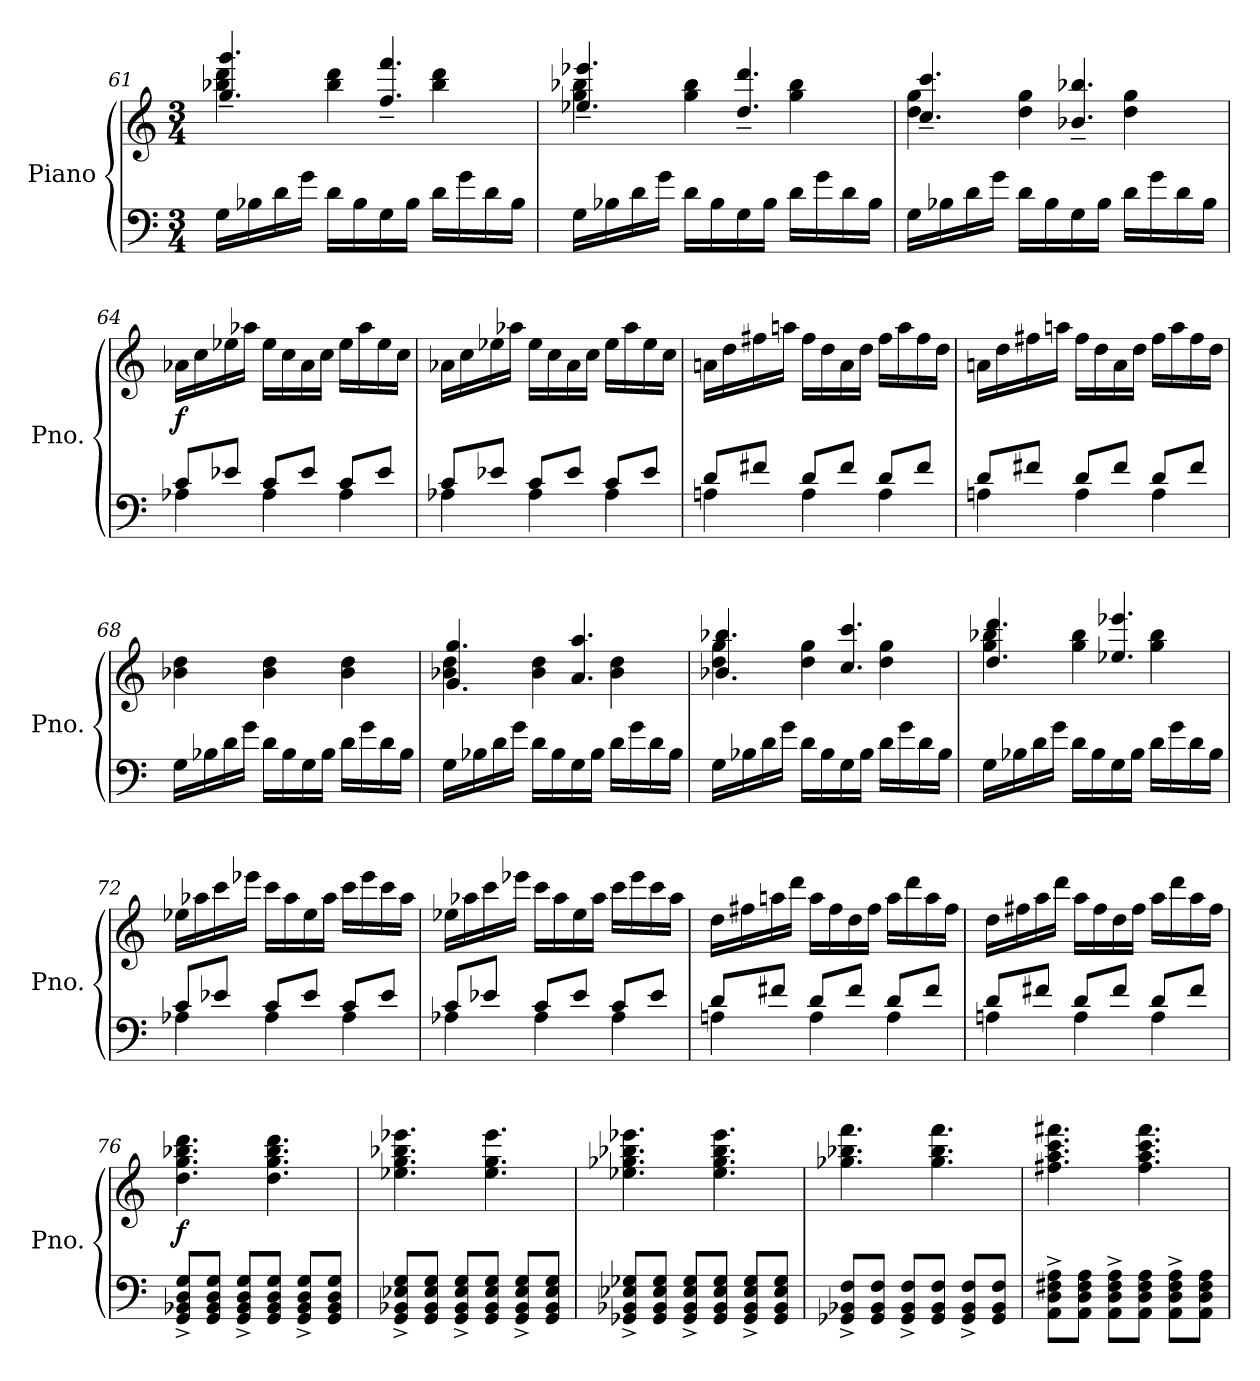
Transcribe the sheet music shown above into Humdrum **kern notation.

**kern	**kern	**dynam
*part1	*part1	*part1
*staff2	*staff1	*staff1/2
*I"Piano	*	*
*I'Pno.	*	*
!!LO:LB:g=z
*clefF4	*clefG2	*
*k[]	*k[]	*
*M3/4	*M3/4	*
=61	=61	=61
*	*^	*
16G\LL	4bb-X\ 4ddd\	4.gg/~ 4.ggg/~	.
16B-X\	.	.	.
16d\	.	.	.
16g\JJ	.	.	.
16d\LL	4bb-\ 4ddd\	.	.
16B-\	.	.	.
16G\	.	4.ff/~ 4.fff/~	.
16B-\JJ	.	.	.
16d\LL	4bb-\ 4ddd\	.	.
16g\	.	.	.
16d\	.	.	.
16B-\JJ	.	.	.
=62	=62	=62	=62
16G\LL	4gg\ 4bb-X\	4.ee-X/~ 4.eee-X/~	.
16B-X\	.	.	.
16d\	.	.	.
16g\JJ	.	.	.
16d\LL	4gg\ 4bb-\	.	.
16B-\	.	.	.
16G\	.	4.dd/~ 4.ddd/~	.
16B-\JJ	.	.	.
16d\LL	4gg\ 4bb-\	.	.
16g\	.	.	.
16d\	.	.	.
16B-\JJ	.	.	.
=63	=63	=63	=63
16G\LL	4dd\ 4gg\	4.cc/~ 4.ccc/~	.
16B-X\	.	.	.
16d\	.	.	.
16g\JJ	.	.	.
16d\LL	4dd\ 4gg\	.	.
16B-\	.	.	.
16G\	.	4.b-X/~ 4.bb-X/~	.
16B-\JJ	.	.	.
16d\LL	4dd\ 4gg\	.	.
16g\	.	.	.
16d\	.	.	.
16B-\JJ	.	.	.
*	*v	*v	*
!!LO:LB:g=z
=64	=64	=64
*^	*	*
!	!	!	!LO:DY:b
8c/L	4A-X\	16a-X\LL	f
.	.	16cc\	.
8e-X/J	.	16ee-X\	.
.	.	16aa-X\JJ	.
8c/L	4A-\	16ee-\LL	.
.	.	16cc\	.
8e-/J	.	16a-\	.
.	.	16cc\JJ	.
8c/L	4A-\	16ee-\LL	.
.	.	16aa-\	.
8e-/J	.	16ee-\	.
.	.	16cc\JJ	.
=65	=65	=65	=65
8c/L	4A-X\	16a-X\LL	.
.	.	16cc\	.
8e-X/J	.	16ee-X\	.
.	.	16aa-X\JJ	.
8c/L	4A-\	16ee-\LL	.
.	.	16cc\	.
8e-/J	.	16a-\	.
.	.	16cc\JJ	.
8c/L	4A-\	16ee-\LL	.
.	.	16aa-\	.
8e-/J	.	16ee-\	.
.	.	16cc\JJ	.
=66	=66	=66	=66
8d/L	4An\	16an\LL	.
.	.	16dd\	.
8f#X/J	.	16ff#X\	.
.	.	16aan\JJ	.
8d/L	4A\	16ff#\LL	.
.	.	16dd\	.
8f#/J	.	16a\	.
.	.	16dd\JJ	.
8d/L	4A\	16ff#\LL	.
.	.	16aa\	.
8f#/J	.	16ff#\	.
.	.	16dd\JJ	.
!!LO:LB:g=z
=67	=67	=67	=67
8d/L	4An\	16an\LL	.
.	.	16dd\	.
8f#X/J	.	16ff#X\	.
.	.	16aan\JJ	.
8d/L	4A\	16ff#\LL	.
.	.	16dd\	.
8f#/J	.	16a\	.
.	.	16dd\JJ	.
8d/L	4A\	16ff#\LL	.
.	.	16aa\	.
8f#/J	.	16ff#\	.
.	.	16dd\JJ	.
*v	*v	*	*
=68	=68	=68
16G\LL	4b-X\ 4dd\	.
16B-X\	.	.
16d\	.	.
16g\JJ	.	.
16d\LL	4b-\ 4dd\	.
16B-\	.	.
16G\	.	.
16B-\JJ	.	.
16d\LL	4b-\ 4dd\	.
16g\	.	.
16d\	.	.
16B-\JJ	.	.
=69	=69	=69
*	*^	*
16G\LL	4b-X\ 4dd\	4.g/ 4.gg/	.
16B-X\	.	.	.
16d\	.	.	.
16g\JJ	.	.	.
16d\LL	4b-\ 4dd\	.	.
16B-\	.	.	.
16G\	.	4.a/ 4.aa/	.
16B-\JJ	.	.	.
16d\LL	4b-\ 4dd\	.	.
16g\	.	.	.
16d\	.	.	.
16B-\JJ	.	.	.
!!LO:LB:g=z	!!
=70	=70	=70	=70
16G\LL	4dd\ 4gg\	4.b-X/ 4.bb-X/	.
16B-X\	.	.	.
16d\	.	.	.
16g\JJ	.	.	.
16d\LL	4dd\ 4gg\	.	.
16B-\	.	.	.
16G\	.	4.cc/ 4.ccc/	.
16B-\JJ	.	.	.
16d\LL	4dd\ 4gg\	.	.
16g\	.	.	.
16d\	.	.	.
16B-\JJ	.	.	.
=71	=71	=71	=71
16G\LL	4gg\ 4bb-X\	4.dd/ 4.ddd/	.
16B-X\	.	.	.
16d\	.	.	.
16g\JJ	.	.	.
16d\LL	4gg\ 4bb-\	.	.
16B-\	.	.	.
16G\	.	4.ee-X/ 4.eee-X/	.
16B-\JJ	.	.	.
16d\LL	4gg\ 4bb-\	.	.
16g\	.	.	.
16d\	.	.	.
16B-\JJ	.	.	.
*	*v	*v	*
=72	=72	=72
*^	*	*
8c/L	4A-X\	16ee-X\LL	.
.	.	16aa-X\	.
8e-X/J	.	16ccc\	.
.	.	16eee-X\JJ	.
8c/L	4A-\	16ccc\LL	.
.	.	16aa-\	.
8e-/J	.	16ee-\	.
.	.	16aa-\JJ	.
8c/L	4A-\	16ccc\LL	.
.	.	16eee-\	.
8e-/J	.	16ccc\	.
.	.	16aa-\JJ	.
!!LO:LB:g=z
=73	=73	=73	=73
8c/L	4A-X\	16ee-X\LL	.
.	.	16aa-X\	.
8e-X/J	.	16ccc\	.
.	.	16eee-X\JJ	.
8c/L	4A-\	16ccc\LL	.
.	.	16aa-\	.
8e-/J	.	16ee-\	.
.	.	16aa-\JJ	.
8c/L	4A-\	16ccc\LL	.
.	.	16eee-\	.
8e-/J	.	16ccc\	.
.	.	16aa-\JJ	.
=74	=74	=74	=74
8d/L	4An\	16dd\LL	.
.	.	16ff#X\	.
8f#X/J	.	16aan\	.
.	.	16ddd\JJ	.
8d/L	4A\	16aa\LL	.
.	.	16ff#\	.
8f#/J	.	16dd\	.
.	.	16ff#\JJ	.
8d/L	4A\	16aa\LL	.
.	.	16ddd\	.
8f#/J	.	16aa\	.
.	.	16ff#\JJ	.
=75	=75	=75	=75
8d/L	4An\	16dd\LL	.
.	.	16ff#X\	.
8f#X/J	.	16aa\	.
.	.	16ddd\JJ	.
8d/L	4A\	16aa\LL	.
.	.	16ff#\	.
8f#/J	.	16dd\	.
.	.	16ff#\JJ	.
8d/L	4A\	16aa\LL	.
.	.	16ddd\	.
8f#/J	.	16aa\	.
.	.	16ff#\JJ	.
*v	*v	*	*
!!LO:PB:g=z
=76	=76	=76
!	!	!LO:DY:b
8GG/^ 8BB-X/^ 8D/^ 8G/^L	4.dd\ 4.gg\ 4.bb-X\ 4.ddd\	f
8GG/ 8BB-/ 8D/ 8G/J	.	.
8GG/^ 8BB-/^ 8D/^ 8G/^L	.	.
8GG/ 8BB-/ 8D/ 8G/J	4.dd\ 4.gg\ 4.bb-\ 4.ddd\	.
8GG/^ 8BB-/^ 8D/^ 8G/^L	.	.
8GG/ 8BB-/ 8D/ 8G/J	.	.
=77	=77	=77
8GG/^ 8BB-X/^ 8E-X/^ 8G/^L	4.ee-X\ 4.gg\ 4.bb-X\ 4.eee-X\	.
8GG/ 8BB-/ 8E-/ 8G/J	.	.
8GG/^ 8BB-/^ 8E-/^ 8G/^L	.	.
8GG/ 8BB-/ 8E-/ 8G/J	4.ee-\ 4.gg\ 4.eee-\	.
8GG/^ 8BB-/^ 8E-/^ 8G/^L	.	.
8GG/ 8BB-/ 8E-/ 8G/J	.	.
=78	=78	=78
8GG-X/^ 8BB-X/^ 8E-X/^ 8G-X/^L	4.ee-X\ 4.gg-X\ 4.bb-X\ 4.eee-X\	.
8GG-/ 8BB-/ 8E-/ 8G-/J	.	.
8GG-/^ 8BB-/^ 8E-/^ 8G-/^L	.	.
8GG-/ 8BB-/ 8E-/ 8G-/J	4.ee-\ 4.gg-\ 4.bb-\ 4.eee-\	.
8GG-/^ 8BB-/^ 8E-/^ 8G-/^L	.	.
8GG-/ 8BB-/ 8E-/ 8G-/J	.	.
=79	=79	=79
8GG-X/^ 8BB-X/^ 8F/^L	4.gg-X\ 4.bb-X\ 4.fff\	.
8GG-/ 8BB-/ 8F/J	.	.
8GG-/^ 8BB-/^ 8F/^L	.	.
8GG-/ 8BB-/ 8F/J	4.gg-\ 4.bb-\ 4.fff\	.
8GG-/^ 8BB-/^ 8F/^L	.	.
8GG-/ 8BB-/ 8F/J	.	.
!!LO:LB:g=z
=80	=80	=80
8AA\^ 8D\^ 8F#X\^ 8A\^L	4.ff#X\ 4.aa\ 4.ccc\ 4.fff#X\	.
8AA\ 8D\ 8F#\ 8A\J	.	.
8AA\^ 8D\^ 8F#\^ 8A\^L	.	.
8AA\ 8D\ 8F#\ 8A\J	4.ff#\ 4.aa\ 4.ccc\ 4.fff#\	.
8AA\^ 8D\^ 8F#\^ 8A\^L	.	.
8AA\ 8D\ 8F#\ 8A\J	.	.
=	=	=
*-	*-	*-
